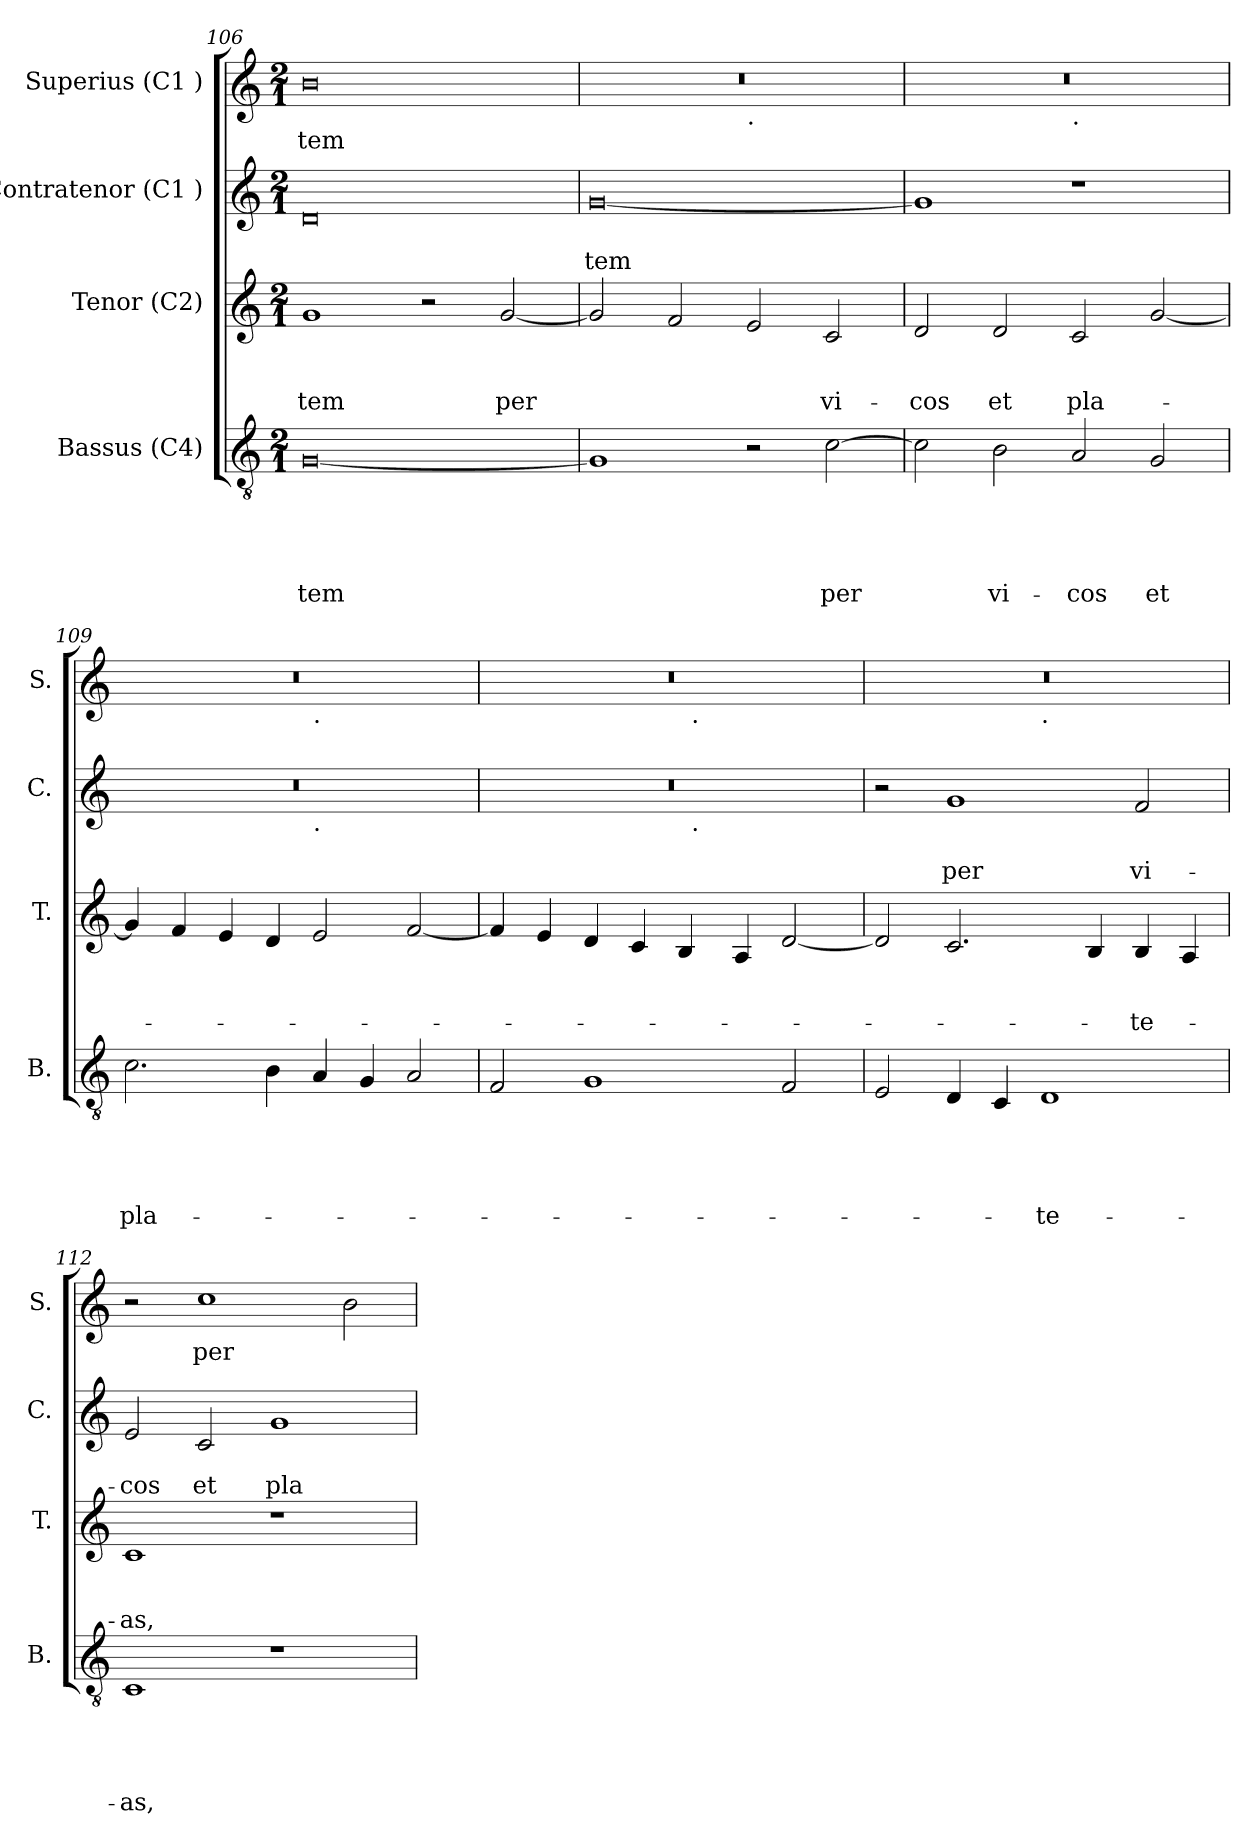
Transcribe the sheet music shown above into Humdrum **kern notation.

**kern	**text	**text	**text	**text	**text	**kern	**text	**text	**text	**kern	**text	**text	**kern	**text
*part4	*part4	*part4	*part4	*part4	*part4	*part3	*part3	*part3	*part3	*part2	*part2	*part2	*part1	*part1
*staff4	*staff4	*staff4	*staff4	*staff4	*staff4	*staff3	*staff3	*staff3	*staff3	*staff2	*staff2	*staff2	*staff1	*staff1
*I"Bassus (C4)	*	*	*	*	*	*I"Tenor (C2)	*	*	*	*I"Contratenor (C1 )	*	*	*I"Superius (C1 )	*
*I'B.	*	*	*	*	*	*I'T.	*	*	*	*I'C.	*	*	*I'S.	*
!!LO:PB:g=z
*clefGv2	*	*	*	*	*	*clefG2	*	*	*	*clefG2	*	*	*clefG2	*
*k[]	*	*	*	*	*	*k[]	*	*	*	*k[]	*	*	*k[]	*
*C:	*	*	*	*	*	*C:	*	*	*	*C:	*	*	*C:	*
*M2/1	*	*	*	*	*	*M2/1	*	*	*	*M2/1	*	*	*M2/1	*
=106	=106	=106	=106	=106	=106	=106	=106	=106	=106	=106	=106	=106	=106	=106
!	!	!	!	!	!LO:LY:b	!	!	!	!LO:LY:b	!	!	!	!	!LO:LY:b
[<0G	.	.	.	.	-tem	1g	.	.	-tem	0d	.	.	0b	-tem
.	.	.	.	.	.	2r	.	.	.	.	.	.	.	.
!	!	!	!	!	!	!	!	!	!LO:LY:b	!	!	!	!	!
.	.	.	.	.	.	[<2g/	.	.	per	.	.	.	.	.
=107	=107	=107	=107	=107	=107	=107	=107	=107	=107	=107	=107	=107	=107	=107
!	!	!	!	!	!	!	!	!	!	!	!	!LO:LY:b	!	!
*	*	*	*	*	*	*	*	*	*	*	*	*	*^	*
1G]	.	.	.	.	.	2g/]	.	.	.	[<0g	.	-tem	0r	1ryy	.
.	.	.	.	.	.	2f/	.	.	.	.	.	.	.	.	.
!	!	!	!	!	!	!	!	!	!	!	!	!	!	!LO:TX:b:t=.	!
2r	.	.	.	.	.	2e/	.	.	.	.	.	.	.	1ryy	.
!	!	!	!	!	!LO:LY:b	!	!	!	!LO:LY:b	!	!	!	!	!	!
[>2c\	.	.	.	.	per	2c/	.	.	vi-	.	.	.	.	.	.
=108	=108	=108	=108	=108	=108	=108	=108	=108	=108	=108	=108	=108	=108	=108	=108
!	!	!	!	!	!	!	!	!	!LO:LY:b	!	!	!	!	!	!
2c\]	.	.	.	.	.	2d/	.	.	-cos	1g]	.	.	0r	1ryy	.
!	!	!	!	!	!LO:LY:b	!	!	!	!LO:LY:b	!	!	!	!	!	!
2B\	.	.	.	.	vi-	2d/	.	.	et	.	.	.	.	.	.
!	!	!	!	!	!	!	!	!	!	!	!	!	!	!LO:TX:b:t=.	!
!	!	!	!	!	!LO:LY:b	!	!	!	!LO:LY:b	!	!	!	!	!	!
2A/	.	.	.	.	-cos	2c/	.	.	pla-	1r	.	.	.	1ryy	.
!	!	!	!	!	!LO:LY:b	!	!	!	!	!	!	!	!	!	!
2G/	.	.	.	.	et	[<2g/	.	.	.	.	.	.	.	.	.
=109	=109	=109	=109	=109	=109	=109	=109	=109	=109	=109	=109	=109	=109	=109	=109
!	!	!	!	!	!LO:LY:b	!	!	!	!	!	!	!	!	!	!
*	*	*	*	*	*	*	*	*	*	*^	*	*	*	*	*
2.c\	.	.	.	.	pla-	4g/]	.	.	.	0r	1ryy	.	.	0r	1ryy	.
.	.	.	.	.	.	4f/	.	.	.	.	.	.	.	.	.	.
.	.	.	.	.	.	4e/	.	.	.	.	.	.	.	.	.	.
4B\	.	.	.	.	.	4d/	.	.	.	.	.	.	.	.	.	.
!	!	!	!	!	!	!	!	!	!	!	!	!	!	!	!LO:TX:b:t=.	!
!	!	!	!	!	!	!	!	!	!	!	!LO:TX:b:t=.	!	!	!	!	!
4A/	.	.	.	.	.	2e/	.	.	.	.	1ryy	.	.	.	1ryy	.
4G/	.	.	.	.	.	.	.	.	.	.	.	.	.	.	.	.
2A/	.	.	.	.	.	[<2f/	.	.	.	.	.	.	.	.	.	.
!!LO:LB:g=z	!!
=110	=110	=110	=110	=110	=110	=110	=110	=110	=110	=110	=110	=110	=110	=110	=110	=110
2F/	.	.	.	.	.	4f/]	.	.	.	0r	1ryy	.	.	0r	1ryy	.
.	.	.	.	.	.	4e/	.	.	.	.	.	.	.	.	.	.
1G	.	.	.	.	.	4d/	.	.	.	.	.	.	.	.	.	.
.	.	.	.	.	.	4c/	.	.	.	.	.	.	.	.	.	.
.	.	.	.	.	.	4B/	.	.	.	.	32ryy	.	.	.	32ryy	.
!	!	!	!	!	!	!	!	!	!	!	!	!	!	!	!LO:TX:b:t=.	!
!	!	!	!	!	!	!	!	!	!	!	!LO:TX:b:t=.	!	!	!	!	!
.	.	.	.	.	.	.	.	.	.	.	2ryy	.	.	.	2ryy	.
.	.	.	.	.	.	4A/	.	.	.	.	.	.	.	.	.	.
2F/	.	.	.	.	.	[<2d/	.	.	.	.	.	.	.	.	.	.
.	.	.	.	.	.	.	.	.	.	.	4...ryy	.	.	.	4...ryy	.
*	*	*	*	*	*	*	*	*	*	*v	*v	*	*	*	*	*
=111	=111	=111	=111	=111	=111	=111	=111	=111	=111	=111	=111	=111	=111	=111	=111
2E/	.	.	.	.	.	2d/]	.	.	.	2r	.	.	0r	1ryy	.
!	!	!	!	!	!	!	!	!	!	!	!	!LO:LY:b	!	!	!
4D/	.	.	.	.	.	2.c/	.	.	.	1g	.	per	.	.	.
4C/	.	.	.	.	.	.	.	.	.	.	.	.	.	.	.
!	!	!	!	!	!	!	!	!	!	!	!	!	!	!LO:TX:b:t=.	!
!	!	!	!	!	!LO:LY:b	!	!	!	!	!	!	!	!	!	!
1D	.	.	.	.	-te-	.	.	.	.	.	.	.	.	1ryy	.
.	.	.	.	.	.	4B/	.	.	.	.	.	.	.	.	.
!	!	!	!	!	!	!	!	!	!LO:LY:b	!	!	!LO:LY:b	!	!	!
.	.	.	.	.	.	4B/	.	.	-te-	2f/	.	vi-	.	.	.
.	.	.	.	.	.	4A/	.	.	.	.	.	.	.	.	.
=112	=112	=112	=112	=112	=112	=112	=112	=112	=112	=112	=112	=112	=112	=112	=112
!	!	!	!	!	!LO:LY:b	!	!	!	!LO:LY:b	!	!	!LO:LY:b	!	!	!
*	*	*	*	*	*	*	*	*	*	*	*	*	*v	*v	*
1C	.	.	.	.	-as,	1c	.	.	-as,	2e/	.	-cos	2r	.
!	!	!	!	!	!	!	!	!	!	!	!	!LO:LY:b	!	!LO:LY:b
.	.	.	.	.	.	.	.	.	.	2c/	.	et	1cc	per
!	!	!	!	!	!	!	!	!	!	!	!	!LO:LY:b	!	!
1r	.	.	.	.	.	1r	.	.	.	1g	.	pla-	.	.
.	.	.	.	.	.	.	.	.	.	.	.	.	2b\	.
=	=	=	=	=	=	=	=	=	=	=	=	=	=	=
*-	*-	*-	*-	*-	*-	*-	*-	*-	*-	*-	*-	*-	*-	*-
